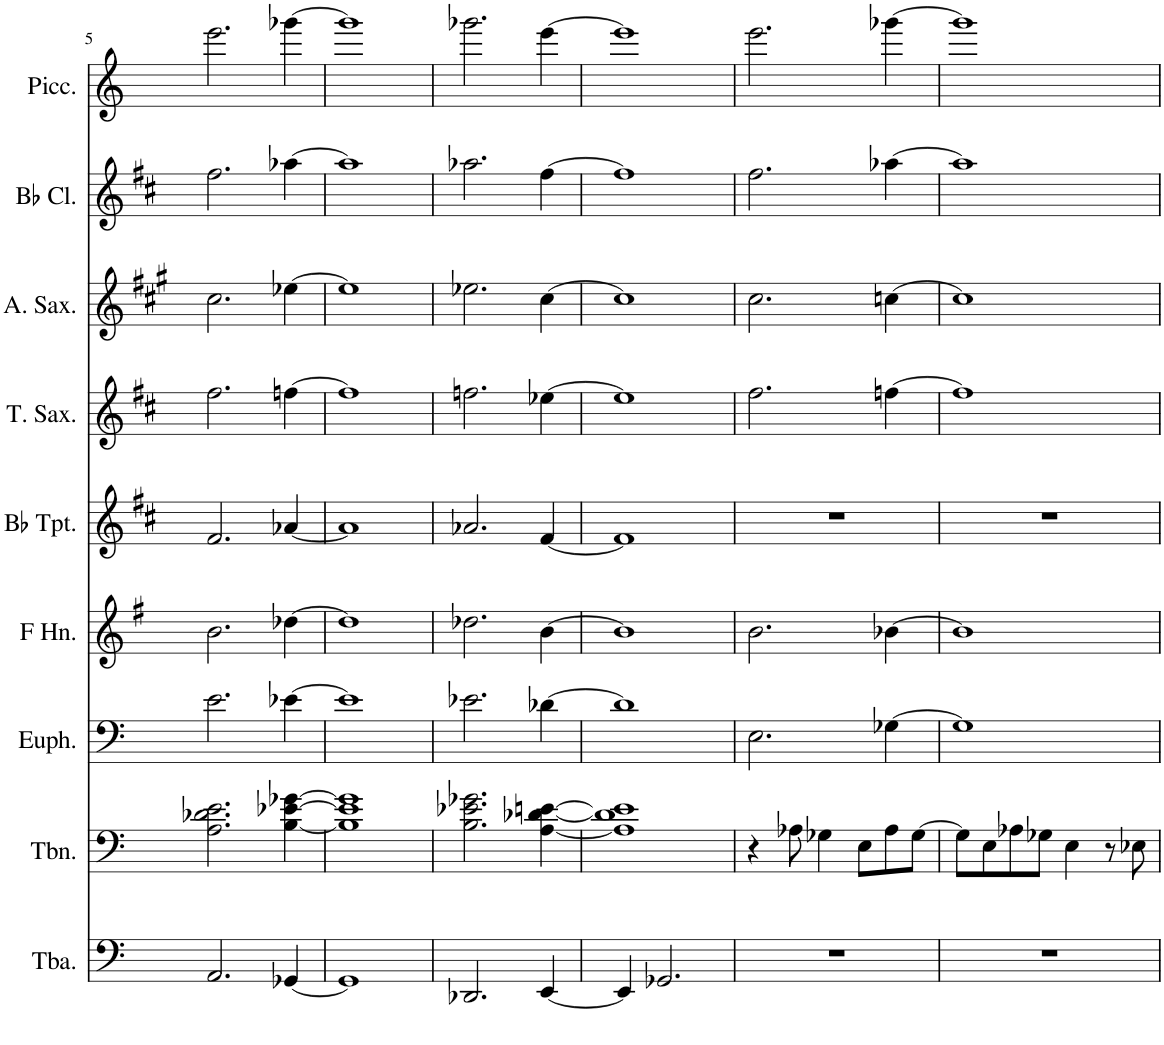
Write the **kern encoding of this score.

**kern	**kern	**kern	**kern	**kern	**kern	**kern	**kern	**kern
*part9	*part8	*part7	*part6	*part5	*part4	*part3	*part2	*part1
*staff9	*staff8	*staff7	*staff6	*staff5	*staff4	*staff3	*staff2	*staff1
*I"Tuba	*I"Trombone	*I"Euphonium	*I"Horn in F	*I"Bb Trumpet	*I"Tenor Saxophone	*I"Alto Saxophone	*I"Bb Clarinet	*I"Piccolo
*I'Tba.	*I'Tbn.	*I'Euph.	*	*I'Bb Tpt.	*I'T. Sax.	*I'A. Sax.	*I'Bb Cl.	*I'Picc.
!!LO:PB:g=z
*clefF4	*clefF4	*clefF4	*clefG2	*clefG2	*clefG2	*clefG2	*clefG2	*clefG2
*	*	*	*Trd4c7	*Trd1c2	*Trd8c14	*Trd5c9	*Trd1c2	*Trd-7c-12
*k[]	*k[]	*k[]	*k[f#]	*k[f#c#]	*k[f#c#]	*k[f#c#g#]	*k[f#c#]	*k[]
*M4/4	*M4/4	*M4/4	*M4/4	*M4/4	*M4/4	*M4/4	*M4/4	*M4/4
=5	=5	=5	=5	=5	=5	=5	=5	=5
2.AA/	2.A\ 2.d-X\ 2.e\	2.e\	2.b\	2.f#/	2.ff#\	2.cc#\	2.ff#\	2.eee\
[4GG-X/	[4B\ [4e-X\ [4g-X\	[4e-X\	[4dd-X\	[4a-X/	[4ffn\	[4ee-X\	[4aa-X\	[4ggg-X\
=6	=6	=6	=6	=6	=6	=6	=6	=6
1GG-]	1B] 1e-] 1g-]	1e-]	1dd-]	1a-]	1ff]	1ee-]	1aa-]	1ggg-]
=7	=7	=7	=7	=7	=7	=7	=7	=7
2.DD-X/	2.B\ 2.e-X\ 2.g-X\	2.e-X\	2.dd-X\	2.a-X/	2.ffn\	2.ee-X\	2.aa-X\	2.ggg-X\
[4EE/	[4A\ [4d-X\ [4en\	[4d-X\	[4b\	[4f#/	[4ee-X\	[4cc#\	[4ff#\	[4eee\
=8	=8	=8	=8	=8	=8	=8	=8	=8
4EE/]	1A] 1d-] 1e]	1d-]	1b]	1f#]	1ee-]	1cc#]	1ff#]	1eee]
2.GG-X/	.	.	.	.	.	.	.	.
=9	=9	=9	=9	=9	=9	=9	=9	=9
1r	4r	2.E\	2.b\	1r	2.ff#\	2.cc#\	2.ff#\	2.eee\
.	8A-X\	.	.	.	.	.	.	.
.	4G-X\	.	.	.	.	.	.	.
.	8E\L	.	.	.	.	.	.	.
.	8A-\	[4G-X\	[4b-X\	.	[4ffn\	[4ccn\	[4aa-X\	[4ggg-X\
.	[8G-\J	.	.	.	.	.	.	.
=10	=10	=10	=10	=10	=10	=10	=10	=10
1r	8G-\L]	1G-]	1b-]	1r	1ff]	1cc]	1aa-]	1ggg-]
.	8E\	.	.	.	.	.	.	.
.	8A-X\	.	.	.	.	.	.	.
.	8G-X\J	.	.	.	.	.	.	.
.	4E\	.	.	.	.	.	.	.
.	8r	.	.	.	.	.	.	.
.	8E-X\	.	.	.	.	.	.	.
=	=	=	=	=	=	=	=	=
*-	*-	*-	*-	*-	*-	*-	*-	*-
